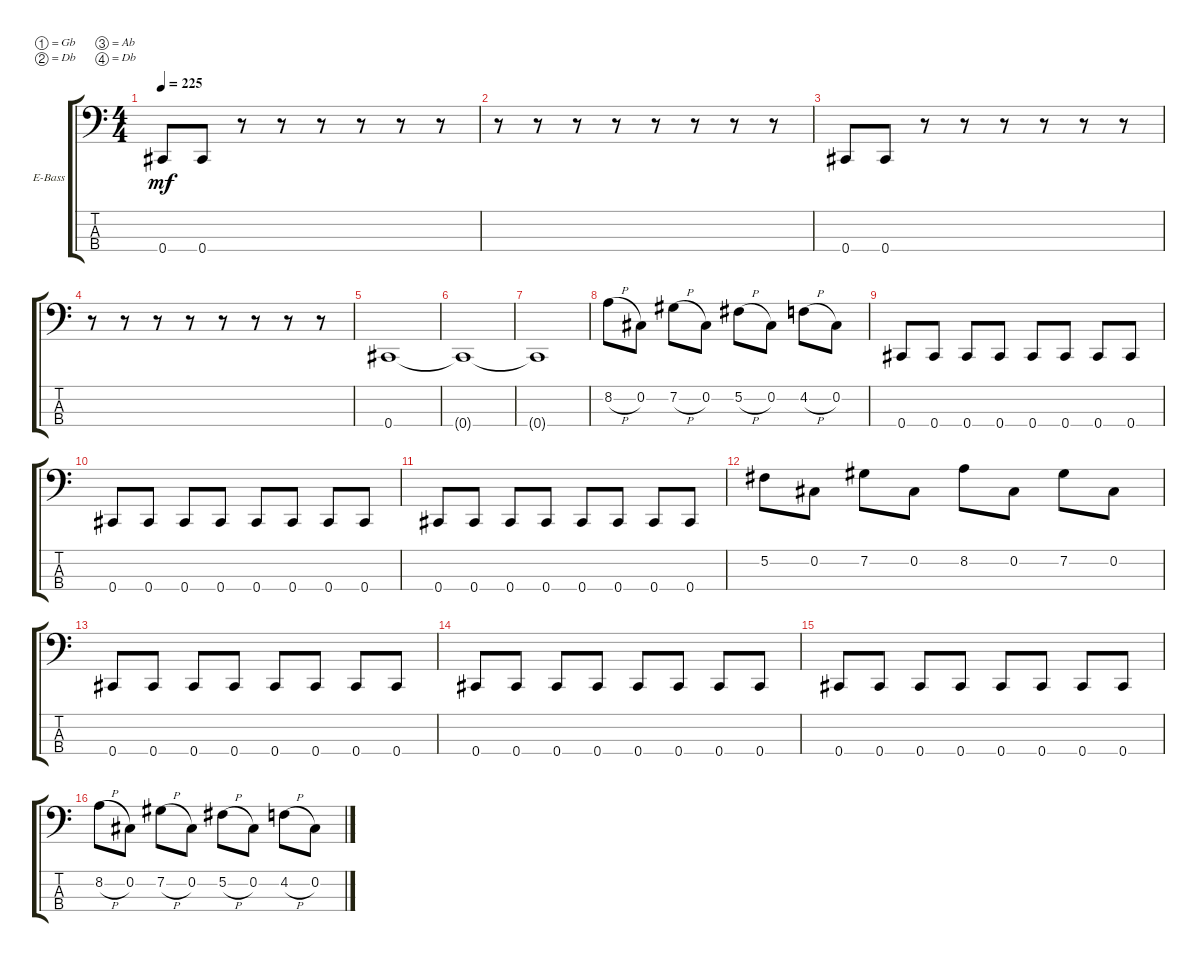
\bracketExtendMode groupsimilarinstruments
\firstSystemTrackNameOrientation horizontal
\otherSystemsTrackNameOrientation horizontal
\track ("Electric Bass" "E-Bass") {instrument electricbassfinger}
\staff {score tabs}
\tuning (Gb2 Db2 Ab1 Db1)
\ts (4 4)
\tempo 225
\clef f4
\ks c
0.4.8{dy mf instrument electricbassfinger} 0.4.8 r.8 r.8 r.8 r.8 r.8 r.8 |
r.8 r.8 r.8 r.8 r.8 r.8 r.8 r.8 |
0.4.8 0.4.8 r.8 r.8 r.8 r.8 r.8 r.8 |
r.8 r.8 r.8 r.8 r.8 r.8 r.8 r.8 |
0.4.1 |
0.4{t}.1 |
0.4{t}.1 |
8.2{h}.8 0.2.8 7.2{h}.8 0.2.8 5.2{h}.8 0.2.8 4.2{h}.8 0.2.8 |
0.4.8 0.4.8 0.4.8 0.4.8 0.4.8 0.4.8 0.4.8 0.4.8 |
0.4.8 0.4.8 0.4.8 0.4.8 0.4.8 0.4.8 0.4.8 0.4.8 |
0.4.8 0.4.8 0.4.8 0.4.8 0.4.8 0.4.8 0.4.8 0.4.8 |
5.2.8 0.2.8 7.2.8 0.2.8 8.2.8 0.2.8 7.2.8 0.2.8 |
0.4.8 0.4.8 0.4.8 0.4.8 0.4.8 0.4.8 0.4.8 0.4.8 |
0.4.8 0.4.8 0.4.8 0.4.8 0.4.8 0.4.8 0.4.8 0.4.8 |
0.4.8 0.4.8 0.4.8 0.4.8 0.4.8 0.4.8 0.4.8 0.4.8 |
8.2{h}.8 0.2.8 7.2{h}.8 0.2.8 5.2{h}.8 0.2.8 4.2{h}.8 0.2.8
